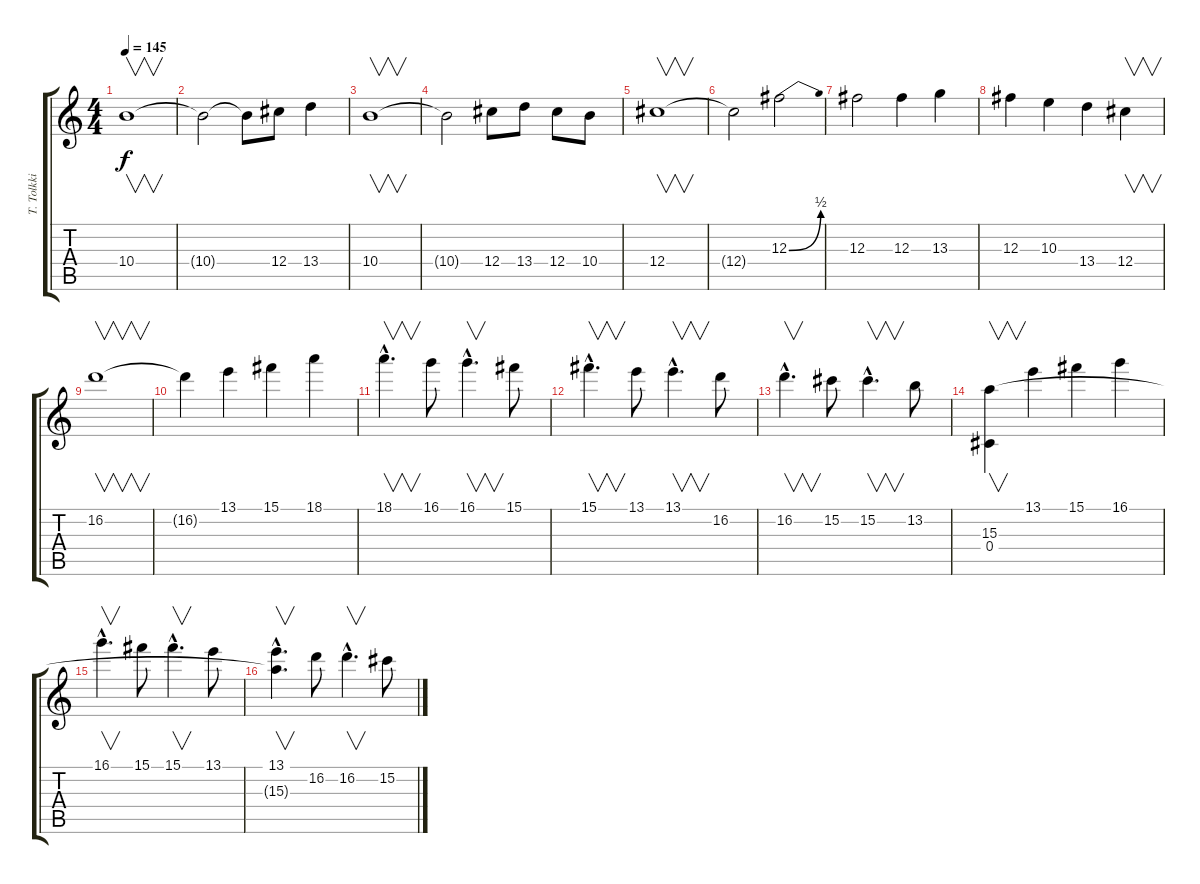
\track ("T. Tolkki" "T. Tolkki") {instrument distortionguitar}
\staff {score tabs}
\tuning (Eb4 Bb3 Gb3 Db3 Ab2 Eb2) {hide}
\ts (4 4)
\tempo 145
\clef g2
\ks c
10.4.1{v dy f} |
10.4{t}.2 10.4{t}.8 12.4.8 13.4.4 |
10.4.1{v} |
10.4{t}.2 12.4.8 13.4.8 12.4.8 10.4.8 |
12.4.1{v} |
12.4{t}.2 12.3{be (bend 0 0 60 2)}.2 |
12.3.2 12.3.4 13.3.4 |
12.3.4 10.3.4 13.4.4 12.4.4{v} |
16.2.1{v} |
16.2{t}.4 13.1.4 15.1.4 18.1.4 |
18.1{hac}.4{v d} 16.1.8 16.1{hac}.4{v d} 15.1.8 |
15.1{hac}.4{v d} 13.1.8 13.1{hac}.4{v d} 16.2.8 |
16.2{hac}.4{v d} 15.2.8 15.2{hac}.4{v d} 13.2.8 |
(15.3 0.4).4{v} 13.1.4 15.1.4 16.1.4 |
16.1{hac}.4{v d} 15.1.8 15.1{hac}.4{v d} 13.1.8 |
(13.1{hac} 15.3{hac t}).4{v d} 16.2.8 16.2{hac}.4{v d} 15.2.8
